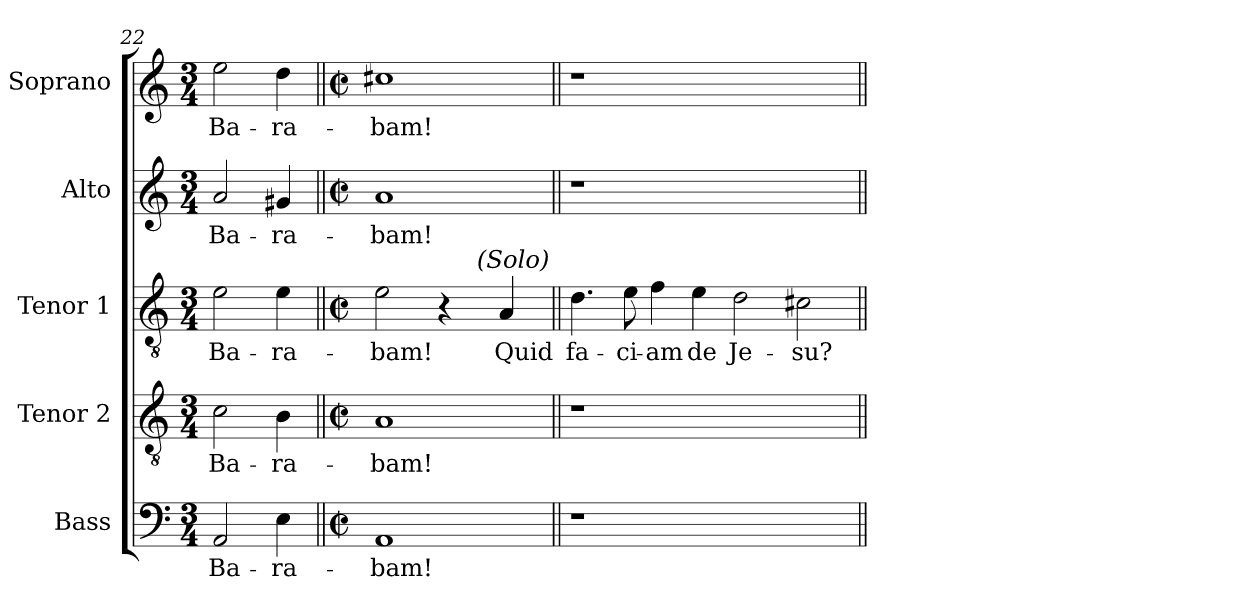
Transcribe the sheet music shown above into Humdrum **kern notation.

**kern	**text	**kern	**text	**kern	**text	**kern	**text	**kern	**text
*part5	*part5	*part4	*part4	*part3	*part3	*part2	*part2	*part1	*part1
*staff5	*staff5	*staff4	*staff4	*staff3	*staff3	*staff2	*staff2	*staff1	*staff1
*I"Bass	*	*I"Tenor 2	*	*I"Tenor 1	*	*I"Alto	*	*I"Soprano	*
*clefF4	*	*clefGv2	*	*clefGv2	*	*clefG2	*	*clefG2	*
*k[]	*	*k[]	*	*k[]	*	*k[]	*	*k[]	*
*C:	*	*C:	*	*C:	*	*C:	*	*C:	*
*M3/4	*	*M3/4	*	*M3/4	*	*M3/4	*	*M3/4	*
=22	=22	=22	=22	=22	=22	=22	=22	=22	=22
2AA/	Ba-	2c\	Ba-	2e\	Ba-	2a/	Ba-	2ee\	Ba-
4E\	-ra-	4B\	-ra-	4e\	-ra-	4g#X/	-ra-	4dd\	-ra-
=23||	=23||	=23||	=23||	=23||	=23||	=23||	=23||	=23||	=23||
*M2/2	*	*M2/2	*	*M2/2	*	*M2/2	*	*M2/2	*
*met(c|)	*	*met(c|)	*	*met(c|)	*	*met(c|)	*	*met(c|)	*
*	*	*	*	*^	*	*	*	*	*
1AA	-bam!	1A	-bam!	2e\	2ryy	-bam!	1a	-bam!	1cc#X	-bam!
.	.	.	.	4r	8ryy	.	.	.	.	.
.	.	.	.	.	32ryy	.	.	.	.	.
!	!	!	!	!	!LO:TX:a:i:t=(Solo)	!	!	!	!	!
.	.	.	.	.	4ryy	.	.	.	.	.
.	.	.	.	4A/	.	Quid	.	.	.	.
.	.	.	.	.	16.ryy	.	.	.	.	.
*	*	*	*	*v	*v	*	*	*	*	*
=24||	=24||	=24||	=24||	=24||	=24||	=24||	=24||	=24||	=24||
1r	.	1r	.	4.d\	fa-	1r	.	1r	.
.	.	.	.	8e\	-ci-	.	.	.	.
.	.	.	.	4f\	-am	.	.	.	.
.	.	.	.	4e\	de	.	.	.	.
1ryy	.	1ryy	.	2d\	Je-	1ryy	.	1ryy	.
.	.	.	.	2c#X\	-su?	.	.	.	.
=||	=||	=||	=||	=||	=||	=||	=||	=||	=||
*-	*-	*-	*-	*-	*-	*-	*-	*-	*-
